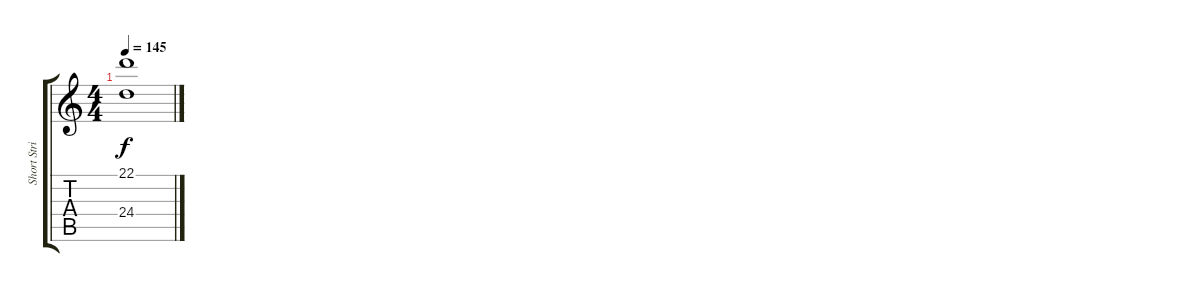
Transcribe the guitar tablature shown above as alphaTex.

\track ("Short Strings" "Short Stri") {instrument stringensemble1}
\staff {score tabs}
\tuning (E4 B3 G3 D3 A2 E2) {hide}
\ts (4 4)
\tempo 145
\clef g2
\ks c
(22.1 24.4).1{dy f}
